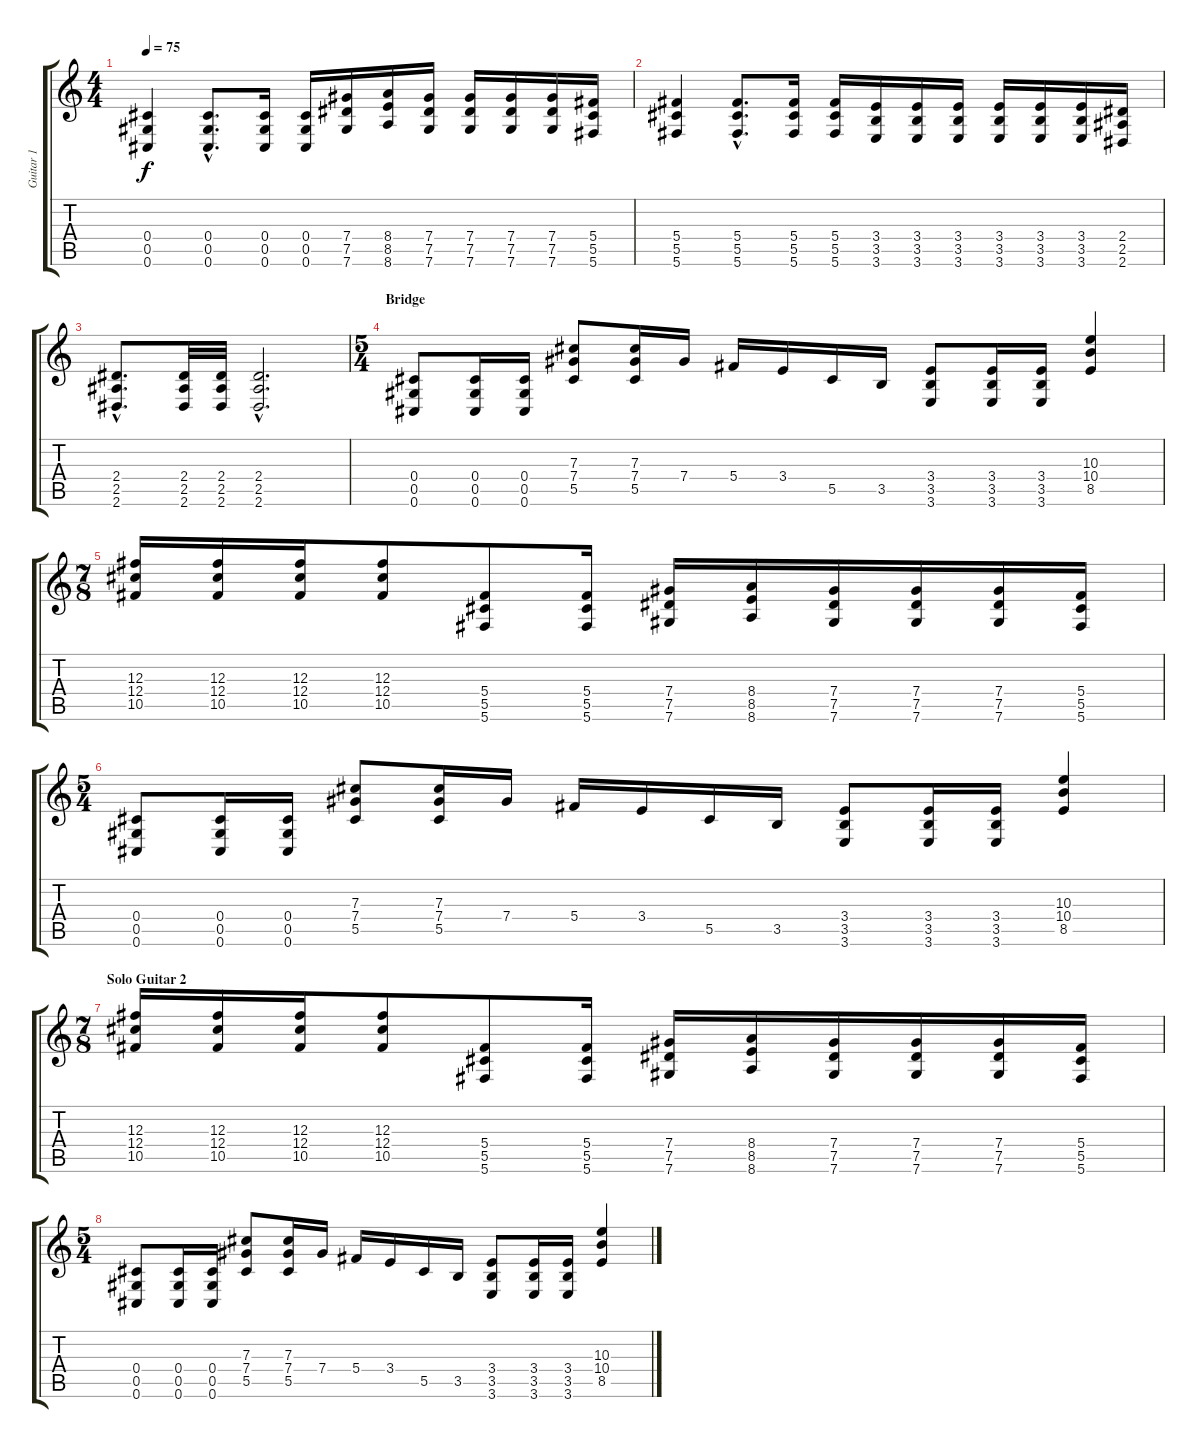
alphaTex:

\track ("Guitar 1" "Guitar 1") {instrument distortionguitar}
\staff {score tabs}
\tuning (Eb4 Bb3 Gb3 Db3 Ab2 Db2) {hide}
\ts (4 4)
\tempo 75
\clef g2
\ks c
(0.4 0.5 0.6).4{dy f} (0.4{hac} 0.5{hac} 0.6{hac}).8{d} (0.4 0.5 0.6).16 (0.4 0.5 0.6).16 (7.4 7.5 7.6).16 (8.4 8.5 8.6).16 (7.4 7.5 7.6).16 (7.4 7.5 7.6).16 (7.4 7.5 7.6).16 (7.4 7.5 7.6).16 (5.4 5.5 5.6).16 |
(5.4 5.5 5.6).4 (5.4{hac} 5.5{hac} 5.6{hac}).8{d} (5.4 5.5 5.6).16 (5.4 5.5 5.6).16 (3.4 3.5 3.6).16 (3.4 3.5 3.6).16 (3.4 3.5 3.6).16 (3.4 3.5 3.6).16 (3.4 3.5 3.6).16 (3.4 3.5 3.6).16 (2.4 2.5 2.6).16 |
(2.4{hac} 2.5{hac} 2.6{hac}).8{d} (2.4 2.5 2.6).32 (2.4 2.5 2.6).32 (2.4{hac} 2.5{hac} 2.6{hac}).2{d} |
\ts (5 4)
\section ("" "Bridge")
(0.4 0.5 0.6).8 (0.4 0.5 0.6).16 (0.4 0.5 0.6).16 (7.3 7.4 5.5).8 (7.3 7.4 5.5).16 7.4.16 5.4.16 3.4.16 5.5.16 3.5.16 (3.4 3.5 3.6).8 (3.4 3.5 3.6).16 (3.4 3.5 3.6).16 (10.3 10.4 8.5).4 |
\ts (7 8)
(12.3 12.4 10.5).16 (12.3 12.4 10.5).16 (12.3 12.4 10.5).16 (12.3 12.4 10.5).8 (5.4 5.5 5.6).8 (5.4 5.5 5.6).16 (7.4 7.5 7.6).16 (8.4 8.5 8.6).16 (7.4 7.5 7.6).16 (7.4 7.5 7.6).16 (7.4 7.5 7.6).16 (5.4 5.5 5.6).16 |
\ts (5 4)
(0.4 0.5 0.6).8 (0.4 0.5 0.6).16 (0.4 0.5 0.6).16 (7.3 7.4 5.5).8 (7.3 7.4 5.5).16 7.4.16 5.4.16 3.4.16 5.5.16 3.5.16 (3.4 3.5 3.6).8 (3.4 3.5 3.6).16 (3.4 3.5 3.6).16 (10.3 10.4 8.5).4 |
\ts (7 8)
\section ("" "Solo Guitar 2")
(12.3 12.4 10.5).16 (12.3 12.4 10.5).16 (12.3 12.4 10.5).16 (12.3 12.4 10.5).8 (5.4 5.5 5.6).8 (5.4 5.5 5.6).16 (7.4 7.5 7.6).16 (8.4 8.5 8.6).16 (7.4 7.5 7.6).16 (7.4 7.5 7.6).16 (7.4 7.5 7.6).16 (5.4 5.5 5.6).16 |
\ts (5 4)
(0.4 0.5 0.6).8 (0.4 0.5 0.6).16 (0.4 0.5 0.6).16 (7.3 7.4 5.5).8 (7.3 7.4 5.5).16 7.4.16 5.4.16 3.4.16 5.5.16 3.5.16 (3.4 3.5 3.6).8 (3.4 3.5 3.6).16 (3.4 3.5 3.6).16 (10.3 10.4 8.5).4
